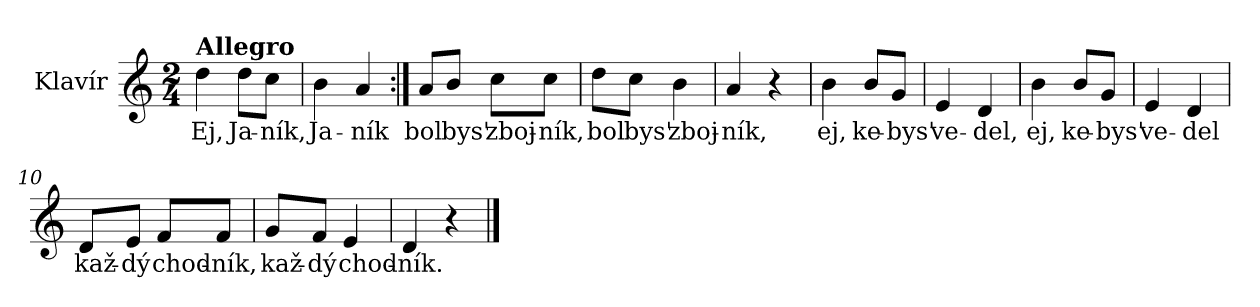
**kern	**text
*part1	*part1
*staff1	*staff1
*I"Klavír	*
*I'Kl.	*
*clefG2	*
*k[]	*
*M2/4	*
=1	=1
!LO:TX:a:B:t=Allegro	!
!	!LO:LY:b
4dd\	Ej,
!	!LO:LY:b
8dd\L	Ja-
!	!LO:LY:b
8cc\J	-ník,
=2	=2
!	!LO:LY:b
4b\	Ja-
!	!LO:LY:b
4a/	-ník
=3:|!	=3:|!
!	!LO:LY:b
8a/L	bol
!	!LO:LY:b
8b/J	bys'
!	!LO:LY:b
8cc\L	zboj-
!	!LO:LY:b
8cc\J	-ník,
!!LO:LB:g=z
=4	=4
!	!LO:LY:b
8dd\L	bol
!	!LO:LY:b
8cc\J	bys'
!	!LO:LY:b
4b\	zboj-
=5	=5
!	!LO:LY:b
4a/	-ník,
4r	.
=6	=6
!	!LO:LY:b
4b\	ej,
!	!LO:LY:b
8b/L	ke-
!	!LO:LY:b
8g/J	-bys'
=7	=7
!	!LO:LY:b
4e/	ve-
!	!LO:LY:b
4d/	-del,
=8	=8
!	!LO:LY:b
4b\	ej,
!	!LO:LY:b
8b/L	ke-
!	!LO:LY:b
8g/J	-bys'
!!LO:LB:g=z
=9	=9
!	!LO:LY:b
4e/	ve-
!	!LO:LY:b
4d/	-del
=10	=10
!	!LO:LY:b
8d/L	kaž-
!	!LO:LY:b
8e/J	-dý
!	!LO:LY:b
8f/L	chod-
!	!LO:LY:b
8f/J	-ník,
=11	=11
!	!LO:LY:b
8g/L	kaž-
!	!LO:LY:b
8f/J	-dý
!	!LO:LY:b
4e/	chod-
=12	=12
!	!LO:LY:b
4d/	-ník.
4r	.
==	==
*-	*-
